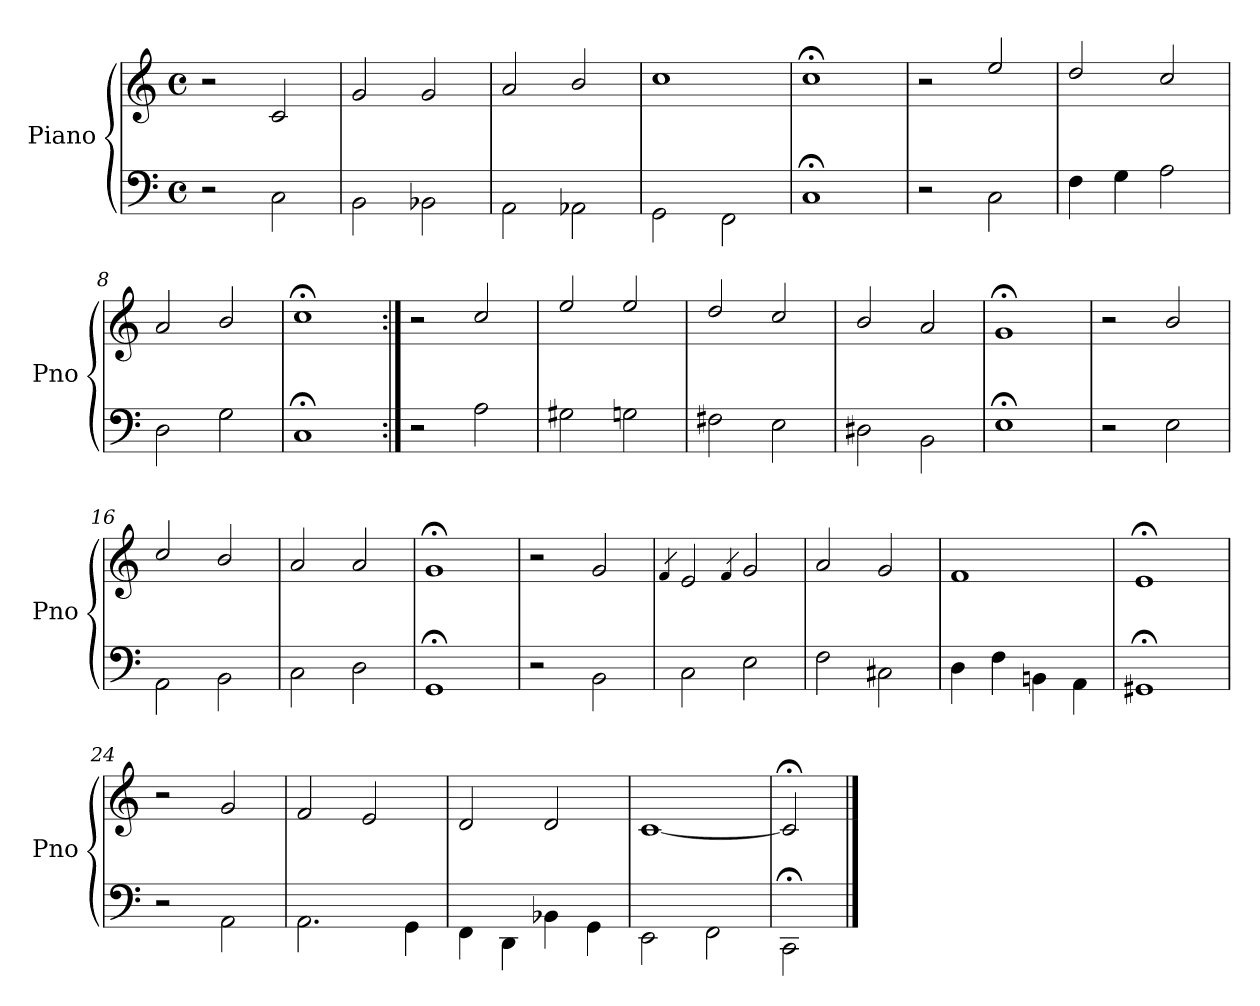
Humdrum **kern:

**kern	**kern
*part1	*part1
*staff2	*staff1
*I"Piano	*
*I'Pno	*
*clefF4	*clefG2
*k[]	*k[]
*M4/4	*M4/4
*met(c)	*met(c)
=1	=1
2r	2r
2C\	2c/
=2	=2
2BB\	2g/
2BB-X\	2g/
=3	=3
2AA\	2a/
2AA-X\	2b/
=4	=4
2GG\	1cc/
2FF\	.
=5	=5
1C;\	1cc;</
=6	=6
2r	2r
2C\	2ee/
=7	=7
4F\	2dd/
4G\	.
2A\	2cc/
=8	=8
2D\	2a/
2G\	2b/
=9	=9
1C;\	1cc;</
!!LO:PB:g=z
=10:|!	=10:|!
2r	2r
2A\	2cc/
=11	=11
2G#X\	2ee/
2Gn\	2ee/
=12	=12
2F#X\	2dd/
2E\	2cc/
=13	=13
2D#X\	2b/
2BB\	2a/
=14	=14
1E;\	1g;</
=15	=15
2r	2r
2E\	2b/
=16	=16
2AA\	2cc/
2BB\	2b/
=17	=17
2C\	2a/
2D\	2a/
=18	=18
1GG;\	1g;</
!!LO:LB:g=z
=19	=19
2r	2r
2BB\	2g/
=20	=20
.	4qf/
2C\	2e/
.	4qf/
2E\	2g/
=21	=21
2F\	2a/
2C#X\	2g/
=22	=22
4D\	1f/
4F\	.
4BBnj\	.
4AA\	.
=23	=23
1GG#X;\	1e;</
=24	=24
2r	2r
2AA\	2g/
=25	=25
2.AA\	2f/
.	2e/
4GG\	.
=26	=26
4FF\	2d/
4DD\	.
4BB-X\	2d/
4GG\	.
=27	=27
2EE\	[>1c/
2FF\	.
=28	=28
2CC;\	2c;</]
==	==
*-	*-
